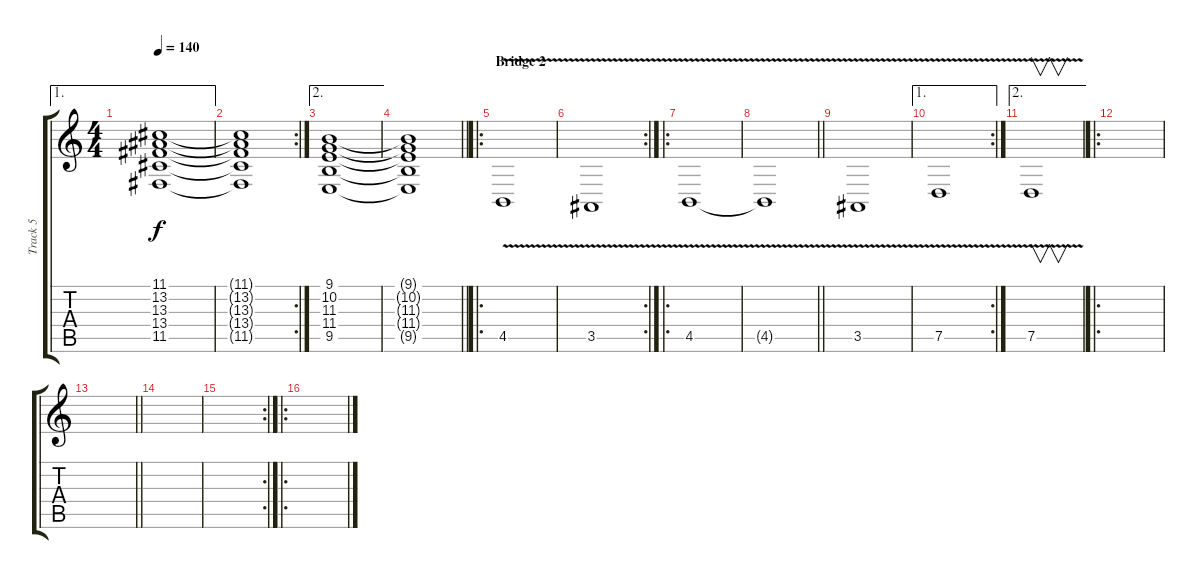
\track ("Track 5" "Track 5") {instrument synthstrings1}
\staff {score tabs}
\tuning (D4 A3 F3 C3 G2 C2) {hide}
\ae 1
\ts (4 4)
\tempo 140
\clef g2
\ks c
(11.1 13.2 13.3 13.4 11.5).1{dy f} |
\rc 2
(11.1{t} 13.2{t} 13.3{t} 13.4{t} 11.5{t}).1 |
\ae 2
(9.1 10.2 11.3 11.4 9.5).1 |
\barLineRight lightlight
(9.1{t} 10.2{t} 11.3{t} 11.4{t} 9.5{t}).1 |
\ro
\section ("" "Bridge 2")
4.5{v}.1{volume 16} |
\rc 2
3.5{v}.1 |
\ro
4.5{v}.1 |
\barLineRight lightlight
4.5{v t}.1 |
3.5{v}.1 |
\ae 1
\rc 2
7.5{v}.1 |
\ae 2
7.5{v}.1{v} |
\ro
|
\barLineRight lightlight
|
|
\rc 2
|
\ro
